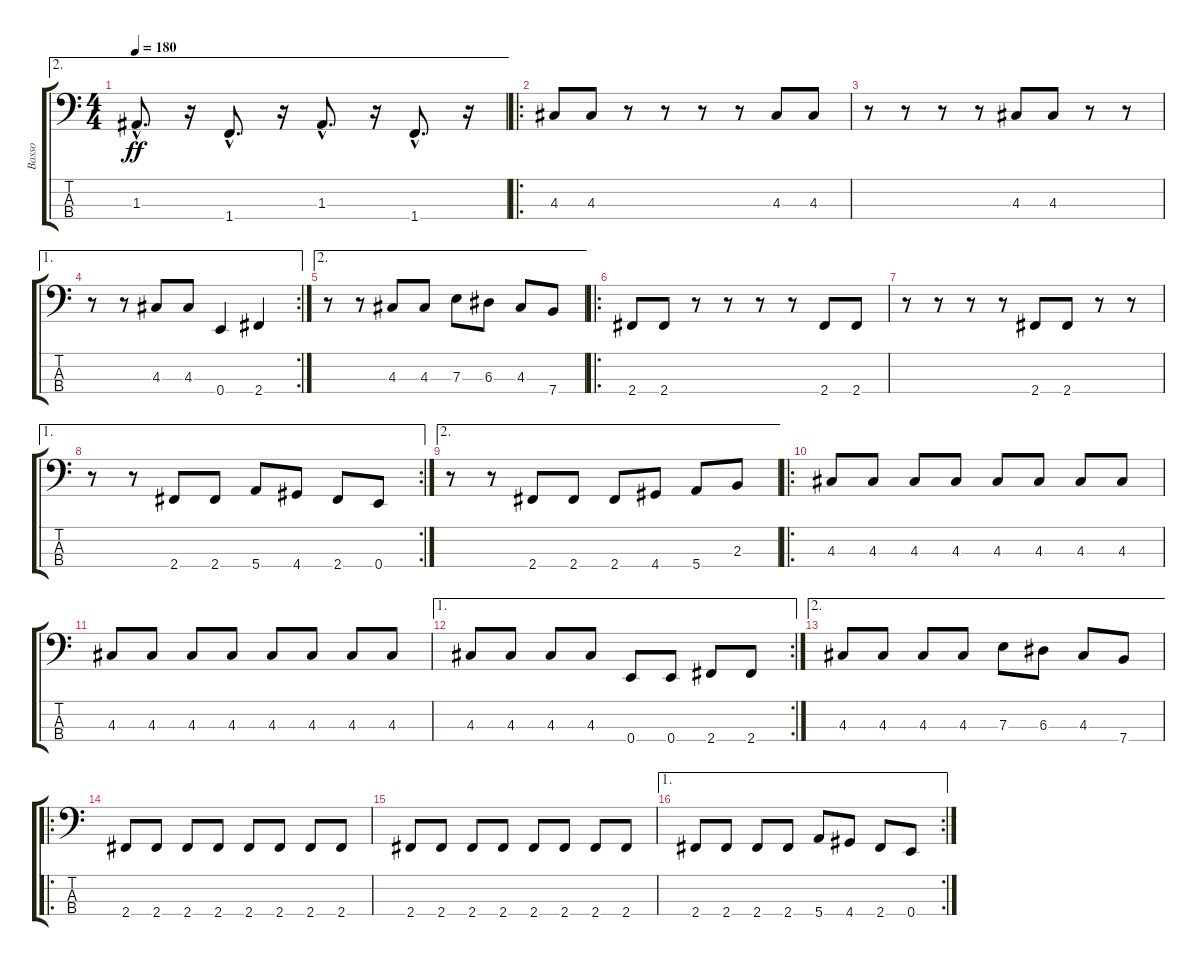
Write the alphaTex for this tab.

\track ("Basso" "Basso") {instrument electricbassfinger}
\staff {score tabs}
\tuning (G2 D2 A1 E1) {hide}
\ae 2
\ts (4 4)
\tempo 180
\clef f4
\ks c
1.3{hac}.8{d dy ff} r.16 1.4{hac}.8{d} r.16 1.3{hac}.8{d} r.16 1.4{hac}.8{d} r.16 |
\ro
4.3.8 4.3.8 r.8 r.8 r.8 r.8 4.3.8 4.3.8 |
r.8 r.8 r.8 r.8 4.3.8 4.3.8 r.8 r.8 |
\ae 1
\rc 2
r.8 r.8 4.3.8 4.3.8 0.4.4 2.4.4 |
\ae 2
r.8 r.8 4.3.8 4.3.8 7.3.8 6.3.8 4.3.8 7.4.8 |
\ro
2.4.8 2.4.8 r.8 r.8 r.8 r.8 2.4.8 2.4.8 |
r.8 r.8 r.8 r.8 2.4.8 2.4.8 r.8 r.8 |
\ae 1
\rc 2
r.8 r.8 2.4.8 2.4.8 5.4.8 4.4.8 2.4.8 0.4.8 |
\ae 2
r.8 r.8 2.4.8 2.4.8 2.4.8 4.4.8 5.4.8 2.3.8 |
\ro
4.3.8 4.3.8 4.3.8 4.3.8 4.3.8 4.3.8 4.3.8 4.3.8 |
4.3.8 4.3.8 4.3.8 4.3.8 4.3.8 4.3.8 4.3.8 4.3.8 |
\ae 1
\rc 2
4.3.8 4.3.8 4.3.8 4.3.8 0.4.8 0.4.8 2.4.8 2.4.8 |
\ae 2
4.3.8 4.3.8 4.3.8 4.3.8 7.3.8 6.3.8 4.3.8 7.4.8 |
\ro
2.4.8 2.4.8 2.4.8 2.4.8 2.4.8 2.4.8 2.4.8 2.4.8 |
2.4.8 2.4.8 2.4.8 2.4.8 2.4.8 2.4.8 2.4.8 2.4.8 |
\ae 1
\rc 2
2.4.8 2.4.8 2.4.8 2.4.8 5.4.8 4.4.8 2.4.8 0.4.8
